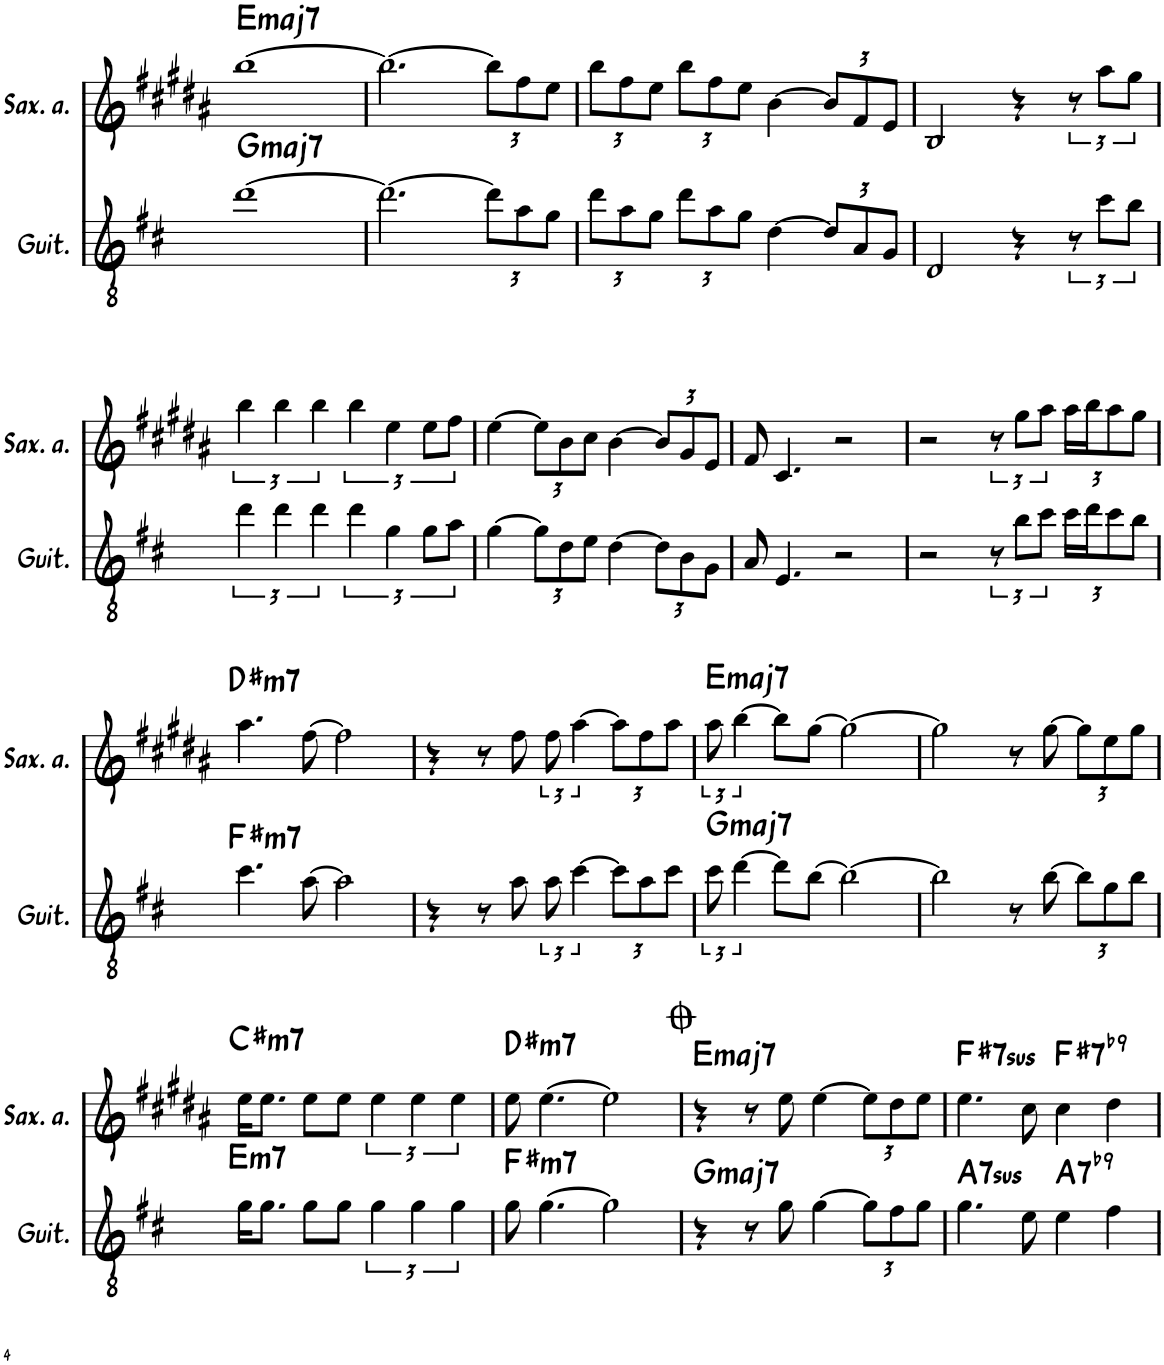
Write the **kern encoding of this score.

**kern	**harte	**kern	**harte
*part2	*part2	*part1	*part1
*staff2	*	*staff1	*
*I"Guit.	*	*I"Sax. a.	*
*I'Guit.	*	*I'Sax. a.	*
!!LO:PB:g=z
*clefGv2	*	*clefG2	*
*	*	*Trd5c9	*
*k[f#c#]	*	*k[f#c#g#d#a#]	*
*M4/4	*	*M4/4	*
=45	=45	=45	=45
!	!LO:H:kt=maj7	!	!LO:H:kt=maj7
[1dd	G:maj7	[1bb	E:maj7
=46	=46	=46	=46
2.dd\_	.	2.bb\_	.
*Xbrackettup	*	*Xbrackettup	*
12dd\L]	.	12bb\L]	.
12a\	.	12ff#\	.
12g\J	.	12ee\J	.
=47	=47	=47	=47
12dd\L	.	12bb\L	.
12a\	.	12ff#\	.
12g\J	.	12ee\J	.
12dd\L	.	12bb\L	.
12a\	.	12ff#\	.
12g\J	.	12ee\J	.
[4d\	.	[4b\	.
12d/L]	.	12b/L]	.
12A/	.	12f#/	.
12G/J	.	12e/J	.
=48	=48	=48	=48
2D/	.	2B/	.
4r	.	4r	.
*brackettup	*	*brackettup	*
12r	.	12r	.
12cc#\L	.	12aa#\L	.
12b\J	.	12gg#\J	.
!!LO:LB:g=z
=49	=49	=49	=49
6dd\	.	6bb\	.
6dd\	.	6bb\	.
6dd\	.	6bb\	.
6dd\	.	6bb\	.
6g\	.	6ee\	.
12g\L	.	12ee\L	.
12a\J	.	12ff#\J	.
=50	=50	=50	=50
[4g\	.	[4ee\	.
*Xbrackettup	*	*Xbrackettup	*
12g\L]	.	12ee\L]	.
12d\	.	12b\	.
12e\J	.	12cc#\J	.
[4d\	.	[4b\	.
12d\L]	.	12b/L]	.
12B\	.	12g#/	.
12G\J	.	12e/J	.
=51	=51	=51	=51
8A/	.	8f#/	.
4.E/	.	4.c#/	.
2r	.	2r	.
=52	=52	=52	=52
2r	.	2r	.
*brackettup	*	*brackettup	*
12r	.	12r	.
12b\L	.	12gg#\L	.
12cc#\J	.	12aa#\J	.
*Xbrackettup	*	*Xbrackettup	*
24cc#\LL	.	24aa#\LL	.
24dd\J	.	24bb\J	.
12cc#\	.	12aa#\	.
12b\J	.	12gg#\J	.
!!LO:LB:g=z
=53	=53	=53	=53
!	!LO:H:kt=m7	!	!LO:H:kt=m7
4.cc#\	F#:min7	4.aa#\	D#:min7
[8a\	.	[8ff#\	.
2a\]	.	2ff#\]	.
=54	=54	=54	=54
4r	.	4r	.
8r	.	8r	.
8a\	.	8ff#\	.
12a\	.	12ff#\	.
[4cc#\	.	[4aa#\	.
12a\	.	12ff#\	.
12cc#\J	.	12aa#\J	.
=55	=55	=55	=55
*brackettup	*	*brackettup	*
!	!LO:H:kt=maj7	!	!LO:H:kt=maj7
12cc#\	G:maj7	12aa#\	E:maj7
[6dd\	.	[6bb\	.
8dd\L]	.	8bb\L]	.
[8b\J	.	[8gg#\J	.
2b\_	.	2gg#\_	.
=56	=56	=56	=56
2b\]	.	2gg#\]	.
8r	.	8r	.
[8b\	.	[8gg#\	.
*Xbrackettup	*	*Xbrackettup	*
12b\L]	.	12gg#\L]	.
12g\	.	12ee\	.
12b\J	.	12gg#\J	.
!!LO:LB:g=z
=57	=57	=57	=57
!	!LO:H:kt=m7	!	!LO:H:kt=m7
16g\KL	E:min7	16ee\KL	C#:min7
8.g\J	.	8.ee\J	.
8g\L	.	8ee\L	.
8g\J	.	8ee\J	.
*brackettup	*	*brackettup	*
6g\	.	6ee\	.
6g\	.	6ee\	.
6g\	.	6ee\	.
=58	=58	=58	=58
!	!LO:H:kt=m7	!	!LO:H:kt=m7
8g\	F#:min7	8ee\	D#:min7
[4.g\	.	[4.ee\	.
2g\]	.	2ee\]	.
=59	=59	=59	=59
!	!LO:H:kt=maj7	!	!LO:H:kt=maj7
4r	G:maj7	4r	E:maj7
8r	.	8r	.
8g\	.	8ee\	.
[4g\	.	[4ee\	.
*Xbrackettup	*	*Xbrackettup	*
12g\L]	.	12ee\L]	.
12f#\	.	12dd#\	.
12g\J	.	12ee\J	.
=60	=60	=60	=60
!	!LO:H:kt=7sus	!	!LO:H:kt=7sus
4.g\	A:sus4(7)	4.ee\	F#:sus4(7)
8e\	.	8cc#\	.
!	!LO:H:kt=7	!	!LO:H:kt=7
4e\	A:7(b9)	4cc#\	F#:7(b9)
4f#\	.	4dd#\	.
=	=	=	=
*-	*-	*-	*-
